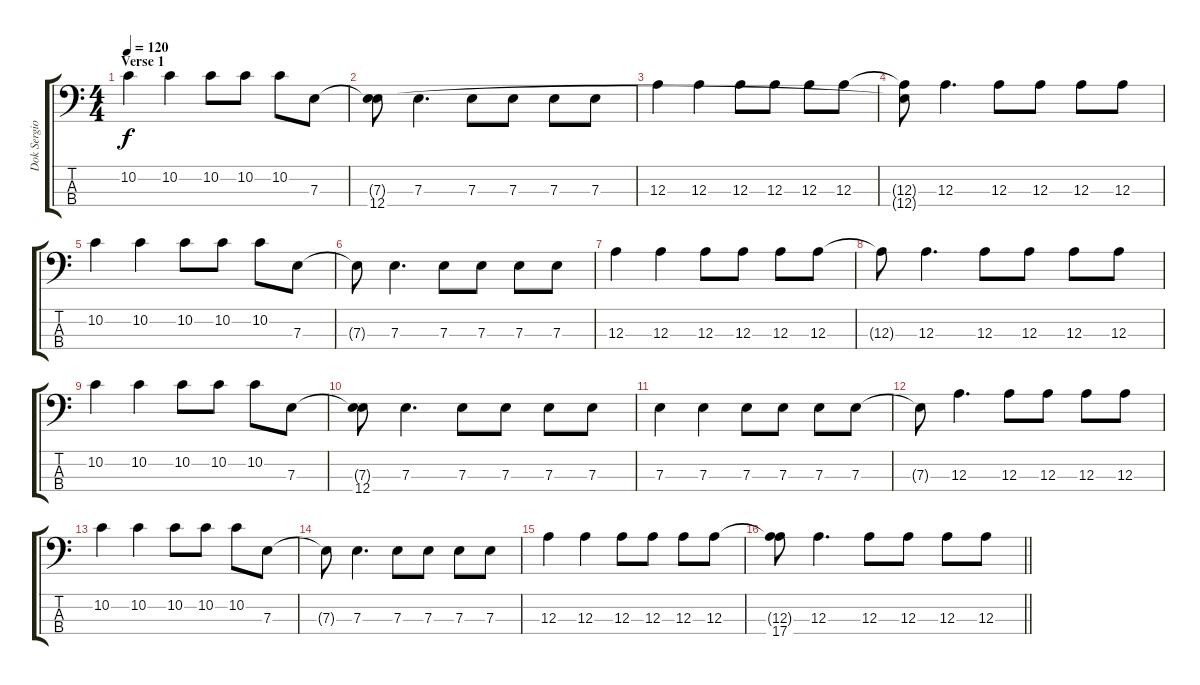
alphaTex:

\track ("Dok Sergio/Bass" "Dok Sergio") {instrument electricbassfinger}
\staff {score tabs}
\tuning (G2 D2 A1 E1) {hide}
\ts (4 4)
\section ("" "Verse 1")
\tempo 120
\clef f4
\ks c
10.2.4{dy f} 10.2.4 10.2.8 10.2.8 10.2.8 7.3.8 |
(7.3{t} 12.4).8 7.3.4{d} 7.3.8 7.3.8 7.3.8 7.3.8 |
12.3.4 12.3.4 12.3.8 12.3.8 12.3.8 12.3.8 |
(12.3{t} 12.4{t}).8 12.3.4{d} 12.3.8 12.3.8 12.3.8 12.3.8 |
10.2.4 10.2.4 10.2.8 10.2.8 10.2.8 7.3.8 |
7.3{t}.8 7.3.4{d} 7.3.8 7.3.8 7.3.8 7.3.8 |
12.3.4 12.3.4 12.3.8 12.3.8 12.3.8 12.3.8 |
12.3{t}.8 12.3.4{d} 12.3.8 12.3.8 12.3.8 12.3.8 |
10.2.4 10.2.4 10.2.8 10.2.8 10.2.8 7.3.8 |
(7.3{t} 12.4).8 7.3.4{d} 7.3.8 7.3.8 7.3.8 7.3.8 |
7.3.4 7.3.4 7.3.8 7.3.8 7.3.8 7.3.8 |
7.3{t}.8 12.3.4{d} 12.3.8 12.3.8 12.3.8 12.3.8 |
10.2.4 10.2.4 10.2.8 10.2.8 10.2.8 7.3.8 |
7.3{t}.8 7.3.4{d} 7.3.8 7.3.8 7.3.8 7.3.8 |
12.3.4 12.3.4 12.3.8 12.3.8 12.3.8 12.3.8 |
\barLineRight lightlight
(12.3{t} 17.4).8 12.3.4{d} 12.3.8 12.3.8 12.3.8 12.3.8
